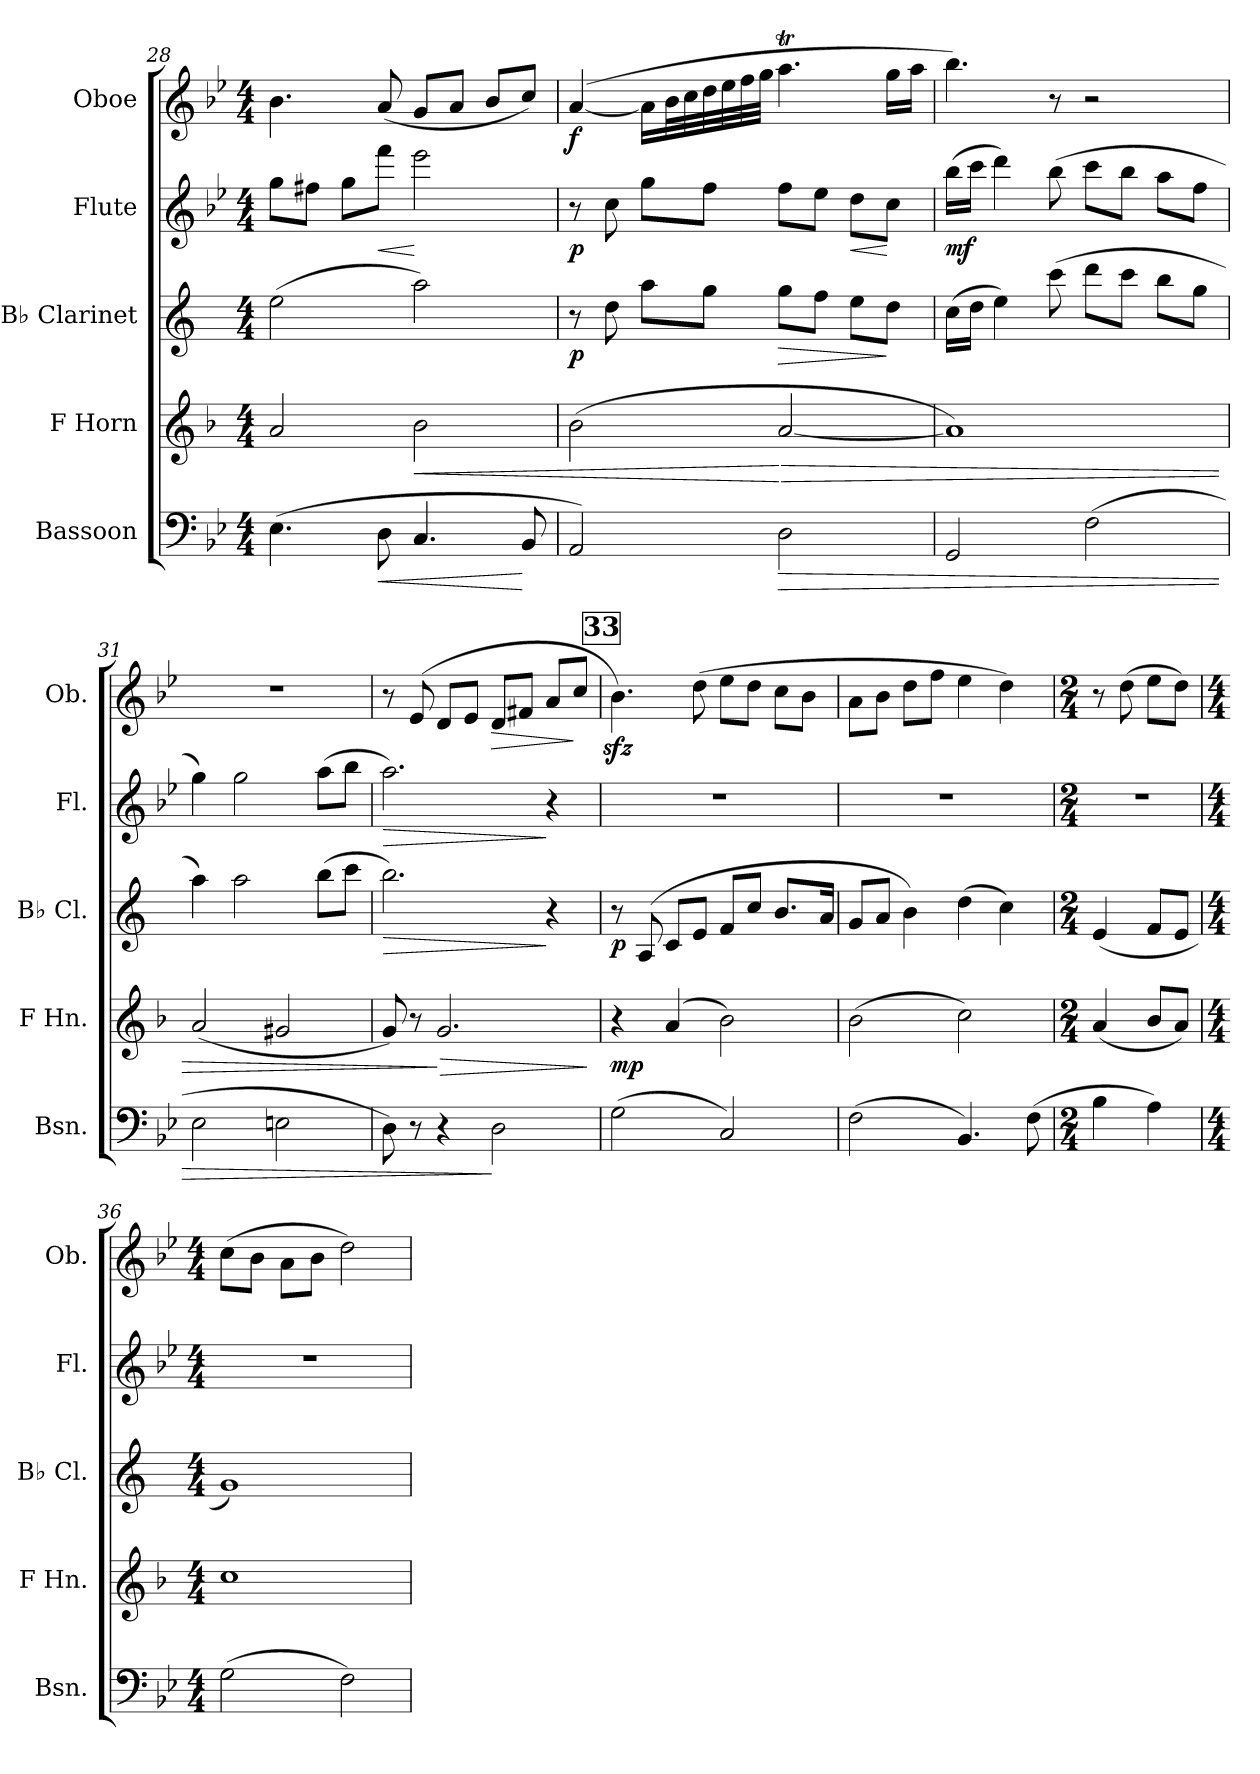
**kern	**dynam	**kern	**dynam	**kern	**dynam	**kern	**dynam	**kern	**dynam
*part5	*part5	*part4	*part4	*part3	*part3	*part2	*part2	*part1	*part1
*staff5	*staff5	*staff4	*staff4	*staff3	*staff3	*staff2	*staff2	*staff1	*staff1
*I"Bassoon	*	*I"F Horn	*	*I"B♭ Clarinet	*	*I"Flute	*	*I"Oboe	*
*I'Bsn.	*	*I'F Hn.	*	*I'B♭ Cl.	*	*I'Fl.	*	*I'Ob.	*
*clefF4	*	*clefG2	*	*clefG2	*	*clefG2	*	*clefG2	*
*	*	*ITrd4c7	*	*ITrd1c2	*	*	*	*	*
*k[b-e-]	*	*k[b-e-]	*	*k[b-e-]	*	*k[b-e-]	*	*k[b-e-]	*
*M4/4	*	*M4/4	*	*M4/4	*	*M4/4	*	*M4/4	*
=28	=28	=28	=28	=28	=28	=28	=28	=28	=28
(4.E-\	.	2d/	.	(2dd\	.	8gg\L	.	4.b-\	.
.	.	.	.	.	.	8ff#X\J	.	.	.
.	.	.	.	.	.	8gg\L	.	.	.
!	!LO:HP:b	!	!	!	!	!	!LO:HP:b	!	!
8D\	<	.	.	.	.	8fff\J	<	(8a/	.
!	!	!	!LO:HP:b	!	!	!	!	!	!
4.C/	.	2e-\	<	2gg\)	.	2eee-\	[	8g/L	.
.	.	.	.	.	.	.	.	8a/J	.
.	.	.	.	.	.	.	.	8b-/L	.
8BB-/	[	.	.	.	.	.	.	8cc/J)	.
=29	=29	=29	=29	=29	=29	=29	=29	=29	=29
!	!	!	!	!	!LO:DY:b	!	!LO:DY:b	!	!LO:DY:b
2AA/)	.	(2e-\	.	8r	p	8r	p	([4a/	f
.	.	.	.	8cc\	.	8cc\	.	.	.
.	.	.	.	8gg\L	.	8gg\L	.	16a\LL]	.
.	.	.	.	.	.	.	.	32b-\L	.
.	.	.	.	.	.	.	.	32cc\	.
.	.	.	.	8ff\J	.	8ff\J	.	32dd\	.
.	.	.	.	.	.	.	.	32ee-\	.
.	.	.	.	.	.	.	.	32ff\	.
.	.	.	.	.	.	.	.	32gg\JJJ	.
!	!LO:HP:b	!	!LO:HP:n=1:b	!	!LO:HP:b	!	!	!	!
2D\	>	[2d/	[ >	8ff\L	>	8ff\L	.	4.aat\	.
.	.	.	.	8ee-\J	.	8ee-\J	.	.	.
!	!	!	!	!	!	!	!LO:HP:b	!	!
.	.	.	.	8dd\L	.	8dd\L	<	.	.
.	.	.	.	8cc\J	]	8cc\J	[	16gg\LL	.
.	.	.	.	.	.	.	.	16aa\JJ	.
=30	=30	=30	=30	=30	=30	=30	=30	=30	=30
!	!	!	!	!	!	!	!LO:DY:b	!	!
2GG/	.	1d])	.	(16b-\LL	.	(16bb-\LL	mf	4.bb-\)	.
.	.	.	.	16cc\JJ	.	16ccc\JJ	.	.	.
.	.	.	.	4dd\)	.	4ddd\)	.	.	.
.	.	.	.	(8bb-\	.	(8bb-\	.	8r	.
(2F\	.	.	.	8ccc\L	.	8ccc\L	.	2r	.
.	.	.	.	8bb-\J	.	8bb-\J	.	.	.
.	.	.	.	8aa\L	.	8aa\L	.	.	.
.	.	.	.	8ff\J	.	8ff\J	.	.	.
=31	=31	=31	=31	=31	=31	=31	=31	=31	=31
2E-\	.	(2d/	.	4gg\)	.	4gg\)	.	1r	.
.	.	.	.	2gg\	.	2gg\	.	.	.
2En\	.	2c#X/	.	.	.	.	.	.	.
.	.	.	.	(8aa\L	.	(8aa\L	.	.	.
.	.	.	.	8bb-\J	.	8bb-\J	.	.	.
!!LO:LB:g=z
=32	=32	=32	=32	=32	=32	=32	=32	=32	=32
!	!	!	!	!	!LO:HP:b	!	!LO:HP:b	!	!
8D\)	.	8c/)	.	2.aa\)	>	2.aa\)	>	8r	.
8r	.	8r	.	.	.	.	.	(8e-/	.
!	!	!	!LO:HP:n=1:b	!	!	!	!	!	!
4r	.	2.c/	] >	.	.	.	.	8d/L	.
.	.	.	.	.	.	.	.	8e-/J	.
!	!	!	!	!	!	!	!	!	!LO:HP:b
2D\	]	.	.	.	.	.	.	8d/L	>
.	.	.	.	.	.	.	.	8f#X/J	.
.	.	.	.	4r	]	4r	]	8a/L	.
.	.	.	.	.	.	.	.	8cc/J	]
.	.	.	]	.	.	.	.	.	.
!!LO:REH:place=s1:a:t=33
=33	=33	=33	=33	=33	=33	=33	=33	=33	=33
!	!	!	!LO:DY:b	!	!LO:DY:b	!	!	!	!
(2G\	.	4r	mp	8r	p	1r	.	4.b-zz<\)	.
.	.	.	.	(8G/	.	.	.	.	.
.	.	(4d/	.	8B-/L	.	.	.	.	.
.	.	.	.	8d/J	.	.	.	(8dd\	.
2C/)	.	2e-\)	.	8e-/L	.	.	.	8ee-\L	.
.	.	.	.	8b-/J	.	.	.	8dd\J	.
.	.	.	.	8.a/L	.	.	.	8cc\L	.
.	.	.	.	.	.	.	.	8b-\J	.
.	.	.	.	16g/Jk	.	.	.	.	.
=34	=34	=34	=34	=34	=34	=34	=34	=34	=34
(2F\	.	(2e-\	.	8f/L	.	1r	.	8a\L	.
.	.	.	.	8g/J	.	.	.	8b-\J	.
.	.	.	.	4a\)	.	.	.	8dd\L	.
.	.	.	.	.	.	.	.	8ff\J	.
4.BB-/)	.	2f\)	.	(4cc\	.	.	.	4ee-\	.
.	.	.	.	4b-\)	.	.	.	4dd\)	.
(8F\	.	.	.	.	.	.	.	.	.
=35	=35	=35	=35	=35	=35	=35	=35	=35	=35
*M2/4	*	*M2/4	*	*M2/4	*	*M2/4	*	*M2/4	*
4B-\	.	(4d/	.	(4d/	.	2r	.	8r	.
.	.	.	.	.	.	.	.	(8dd\	.
4A\)	.	8e-/L	.	8e-/L	.	.	.	8ee-\L	.
.	.	8d/J)	.	8d/J	.	.	.	8dd\J)	.
=36	=36	=36	=36	=36	=36	=36	=36	=36	=36
*M4/4	*	*M4/4	*	*M4/4	*	*M4/4	*	*M4/4	*
(2G\	.	1f	.	1f)	.	1r	.	(8cc\L	.
.	.	.	.	.	.	.	.	8b-\J	.
.	.	.	.	.	.	.	.	8a\L	.
.	.	.	.	.	.	.	.	8b-\J	.
2F\)	.	.	.	.	.	.	.	2dd\)	.
=	=	=	=	=	=	=	=	=	=
*-	*-	*-	*-	*-	*-	*-	*-	*-	*-
